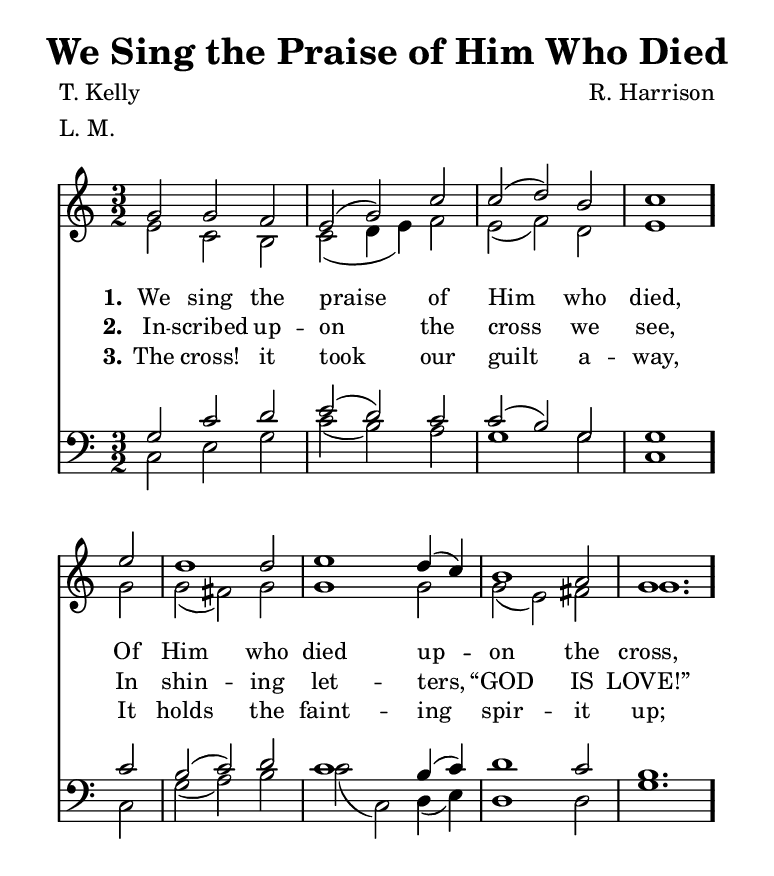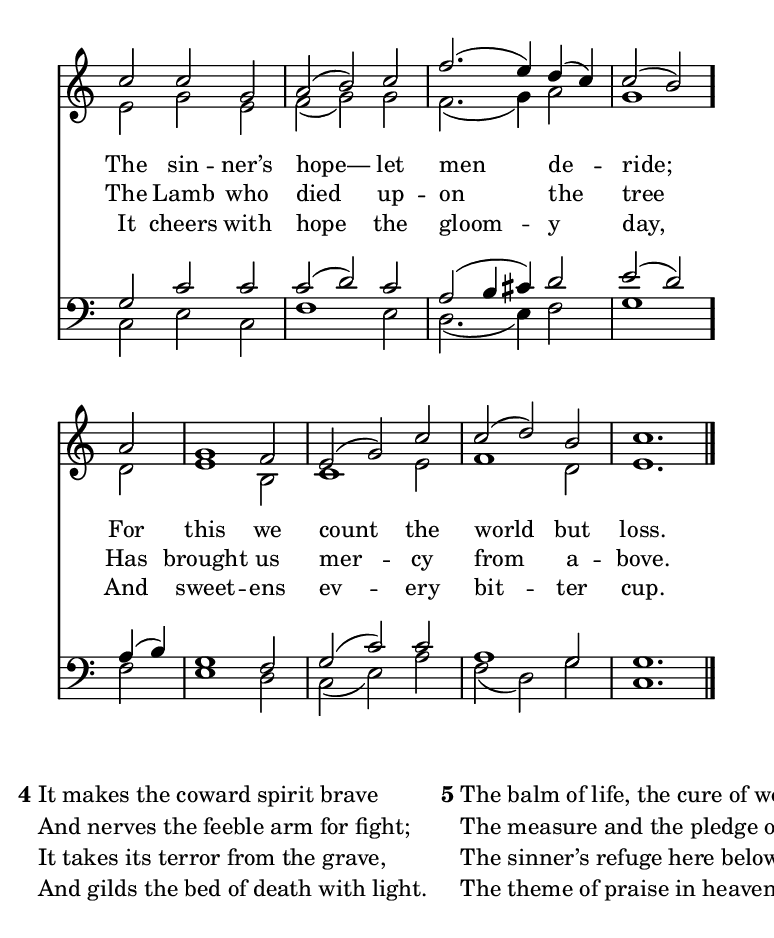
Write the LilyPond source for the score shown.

\include "common/global.ily"
\paper {
  \include "common/paper.ily"
  ragged-bottom = ##t
  %ragged-last-bottom = ##t
  systems-per-page = #(cond (is-eogsized 3) (#t #f))
  %page-count = ##f
}

\header{
  hymnnumber = "131"
  title = "We Sing the Praise of Him Who Died"
  tunename = "Warrington"
  meter = "L. M."
  poet = "T. Kelly"
  composer = "R. Harrison"
  %copyright = ""
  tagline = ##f
}

% for fermata in MIDI
ta = { \tempo 2=80 }
tb = { \tempo 2=40 }

global = {
  \include "common/overrides.ily"
  \override Staff.TimeSignature.style = #'numbered
  \time 3/2
  \override Score.MetronomeMark.transparent = ##t % hide all fermata changes too
  \ta
  \key c \major
  %\partial 4
  \autoBeamOff
}

notesSoprano = {
\global
\relative c'' {

g2 g f | e( g) c | c( d) b | c1
e2 | d1 d2 | e1 d4( c) | b1 a2 | g1. |
c2 c g | a( b) c | f2.( e4) d( c) | c2( b)
a | g1 f2 | e( g) c | c( d) b | c1. |

  \bar "|."

}
}

notesAlto = {
\global
\relative e' {

e2 c b | c( d4 e) f2 | e( f) d | e1
g2 | g( fis) g | g1 g2 | g( e) fis | g1. |
e2 g e | f( g) g | f2.( g4) a2 | g1
d2 | e1 b2 | c1 e2 | f1 d2 | e1. |

}
}

notesTenor = {
\global
\relative a {

g2 c d | e( d) c | c( b) g | g1
c2 | b( c) d | c1 b4( c) | d1 c2 | b1. |
g2 c c | c( d) c | a( b4 cis) d2 | e( d)
a4( b) | g1 f2 | g( c) c | a1 g2 | g1. |

}
}

notesBass = {
\global
\relative f {

c2 e g | c( b) a | g1 g2 | c,1
c2 | g'( a) b | c( c,) d4( e) | d1 d2 | g1. |
c,2 e c | f1 e2 | d2.( e4) f2 | g1
f2 | e1 d2 | c( e) a | f( d) g | c,1. |

}
}

wordsA = \lyricmode {
\set stanza = "1."

We sing the praise of Him who died, \bar "."
Of Him who died up -- on the cross, \bar "."
The sin -- ner’s hope— let men de -- ride; \bar "."
For this we count the world but loss. \bar "."

}

wordsB = \lyricmode {
\set stanza = "2."

In -- scribed up -- on the cross we see,
In shin -- ing let -- ters, “GOD IS LOVE!”
The Lamb who died up -- on the tree
Has brought us mer -- cy from a -- bove.

}

wordsC = \lyricmode {
\set stanza = "3."

The cross! it took our guilt a -- way,
It holds the faint -- ing spir -- it up;
It cheers with hope the gloom -- y day,
And sweet -- ens ev -- ery bit -- ter cup.

}

wordsD = \markuplist {

\line { It makes the coward spirit brave }
\line { And nerves the feeble arm for fight; }
\line { It takes its terror from the grave, }
\line { And gilds the bed of death with light. }

}

wordsE = \markuplist {

\line { The balm of life, the cure of woe, }
\line { The measure and the pledge of love, }
\line { The sinner’s refuge here below, }
\line { The theme of praise in heaven above. }

}

\score {
  \context ChoirStaff <<
    \context Staff = upper <<
      \set ChoirStaff.systemStartDelimiter = #'SystemStartBar
      \context Voice  = sopranos { \voiceOne << \notesSoprano >> }
      \context Voice  = altos { \voiceTwo << \notesAlto >> }
      \context Lyrics = one   \lyricsto sopranos \wordsA
      \context Lyrics = two   \lyricsto sopranos \wordsB
      \context Lyrics = three \lyricsto sopranos \wordsC
    >>
    \context Staff = men <<
      \clef bass
      \context Voice  = tenors { \voiceOne << \notesTenor >> }
      \context Voice  = basses { \voiceTwo << \notesBass >> }
    >>
  >>
  \layout {
    \include "common/layout.ily"
  }
  \midi{
    \include "common/midi.ily"
  }
}

\noPageBreak

\markup { \fill-line {
  \hspace #0.1
  \line{ \bold 4 \column { \wordsD } }
  \hspace #0.1
  \line{ \bold 5 \column { \wordsE } }
  \hspace #0.1
} }

\version "2.19.49"  % necessary for upgrading to future LilyPond versions.

% vi:set et ts=2 sw=2 ai nocindent syntax=lilypond:
